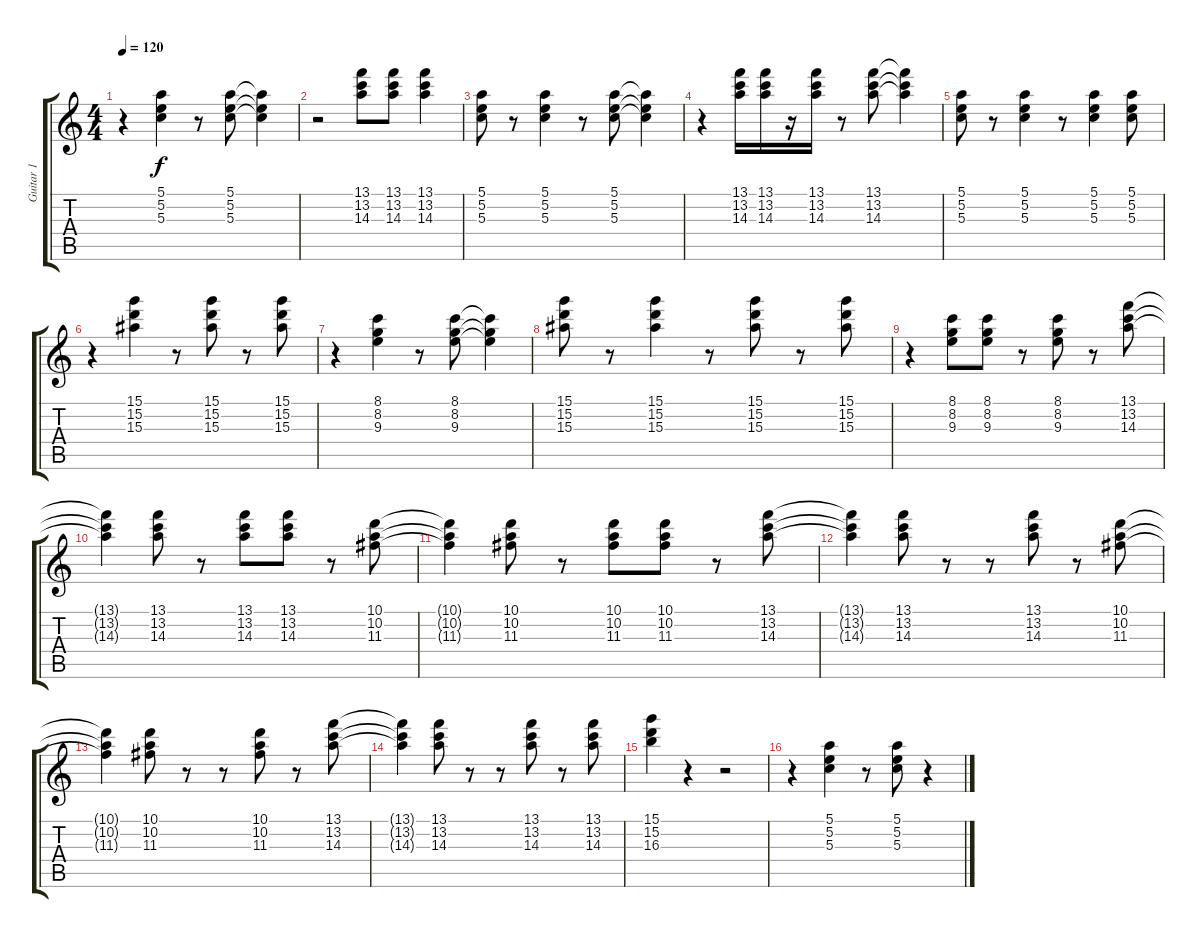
\track ("Guitar 1" "Guitar 1") {instrument overdrivenguitar}
\staff {score tabs}
\tuning (E4 B3 G3 D3 A2 E2) {hide}
\ts (4 4)
\tempo 120
\clef g2
\ks c
r.4{dy f} (5.1 5.2 5.3).4 r.8 (5.1 5.2 5.3).8 (5.1{t} 5.2{t} 5.3{t}).4 |
r.2 (13.1 13.2 14.3).8 (13.1 13.2 14.3).8 (13.1 13.2 14.3).4 |
(5.1 5.2 5.3).8 r.8 (5.1 5.2 5.3).4 r.8 (5.1 5.2 5.3).8 (5.1{t} 5.2{t} 5.3{t}).4 |
r.4 (13.1 13.2 14.3).16 (13.1 13.2 14.3).16 r.16 (13.1 13.2 14.3).16 r.8 (13.1 13.2 14.3).8 (13.1{t} 13.2{t} 14.3{t}).4 |
(5.1 5.2 5.3).8 r.8 (5.1 5.2 5.3).4 r.8 (5.1 5.2 5.3).4 (5.1 5.2 5.3).8 |
r.4 (15.1 15.2 15.3).4 r.8 (15.1 15.2 15.3).8 r.8 (15.1 15.2 15.3).8 |
r.4 (8.1 8.2 9.3).4 r.8 (8.1 8.2 9.3).8 (8.1{t} 8.2{t} 9.3{t}).4 |
(15.1 15.2 15.3).8 r.8 (15.1 15.2 15.3).4 r.8 (15.1 15.2 15.3).8 r.8 (15.1 15.2 15.3).8 |
r.4 (8.1 8.2 9.3).8 (8.1 8.2 9.3).8 r.8 (8.1 8.2 9.3).8 r.8 (13.1 13.2 14.3).8 |
(13.1{t} 13.2{t} 14.3{t}).4 (13.1 13.2 14.3).8 r.8 (13.1 13.2 14.3).8 (13.1 13.2 14.3).8 r.8 (10.1 10.2 11.3).8 |
(10.1{t} 10.2{t} 11.3{t}).4 (10.1 10.2 11.3).8 r.8 (10.1 10.2 11.3).8 (10.1 10.2 11.3).8 r.8 (13.1 13.2 14.3).8 |
(13.1{t} 13.2{t} 14.3{t}).4 (13.1 13.2 14.3).8 r.8 r.8 (13.1 13.2 14.3).8 r.8 (10.1 10.2 11.3).8 |
(10.1{t} 10.2{t} 11.3{t}).4 (10.1 10.2 11.3).8 r.8 r.8 (10.1 10.2 11.3).8 r.8 (13.1 13.2 14.3).8 |
(13.1{t} 13.2{t} 14.3{t}).4 (13.1 13.2 14.3).8 r.8 r.8 (13.1 13.2 14.3).8 r.8 (13.1 13.2 14.3).8 |
(15.1 15.2 16.3).4 r.4 r.2 |
r.4 (5.1 5.2 5.3).4 r.8 (5.1 5.2 5.3).8 r.4
